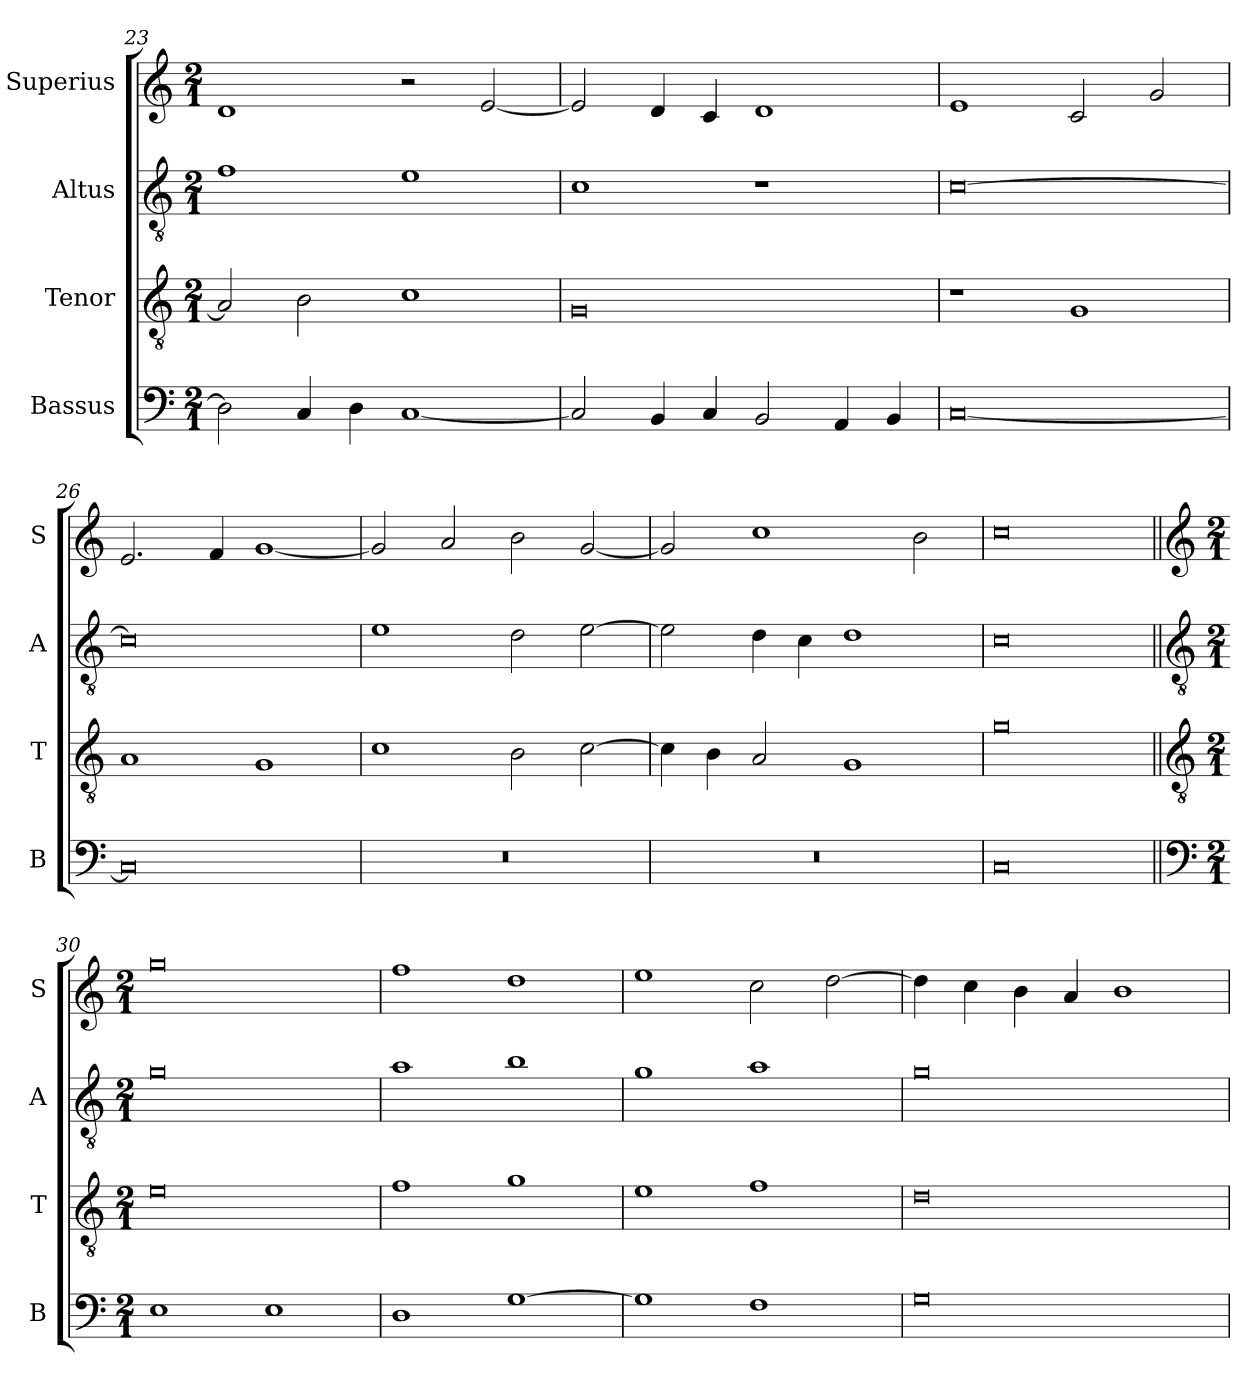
**kern	**kern	**kern	**kern
*part4	*part3	*part2	*part1
*staff4	*staff3	*staff2	*staff1
*I"Bassus	*I"Tenor	*I"Altus	*I"Superius
*I'B	*I'T	*I'A	*I'S
*clefF4	*clefGv2	*clefGv2	*clefG2
*k[]	*k[]	*k[]	*k[]
*M2/1	*M2/1	*M2/1	*M2/1
=23	=23	=23	=23
2D]	2A]	1f	1d
4C	2B	.	.
4D	.	.	.
[1C	1c	1e	2r
.	.	.	[2e
=24	=24	=24	=24
2C]	0G	1c	2e]
4BB	.	.	4d
4C	.	.	4c
2BB	.	1r	1d
4AA	.	.	.
4BB	.	.	.
=25	=25	=25	=25
[0C	1r	[0c	1e
.	1G	.	2c
.	.	.	2g
=26	=26	=26	=26
0C]	1A	0c]	2.e
.	.	.	4f
.	1G	.	[1g
=27	=27	=27	=27
0r	1c	1e	2g]
.	.	.	2a
.	2B	2d	2b
.	[2c	[2e	[2g
=28	=28	=28	=28
0r	4c]	2e]	2g]
.	4B	.	.
.	2A	4d	1cc
.	.	4c	.
.	1G	1d	.
.	.	.	2b
=29	=29	=29	=29
0C	0g	0c	0cc
!!LO:LB:g=z
=30||	=30||	=30||	=30||
*clefF4	*clefGv2	*clefGv2	*clefG2
*k[]	*k[]	*k[]	*k[]
*M2/1	*M2/1	*M2/1	*M2/1
1E	0e	0g	0gg
1E	.	.	.
=31	=31	=31	=31
1D	1f	1a	1ff
[1G	1g	1b	1dd
=32	=32	=32	=32
1G]	1e	1g	1ee
1F	1f	1a	2cc
.	.	.	[2dd
=33	=33	=33	=33
0G	0d	0g	4dd]
.	.	.	4cc
.	.	.	4b
.	.	.	4a
.	.	.	1b
=	=	=	=
*-	*-	*-	*-
